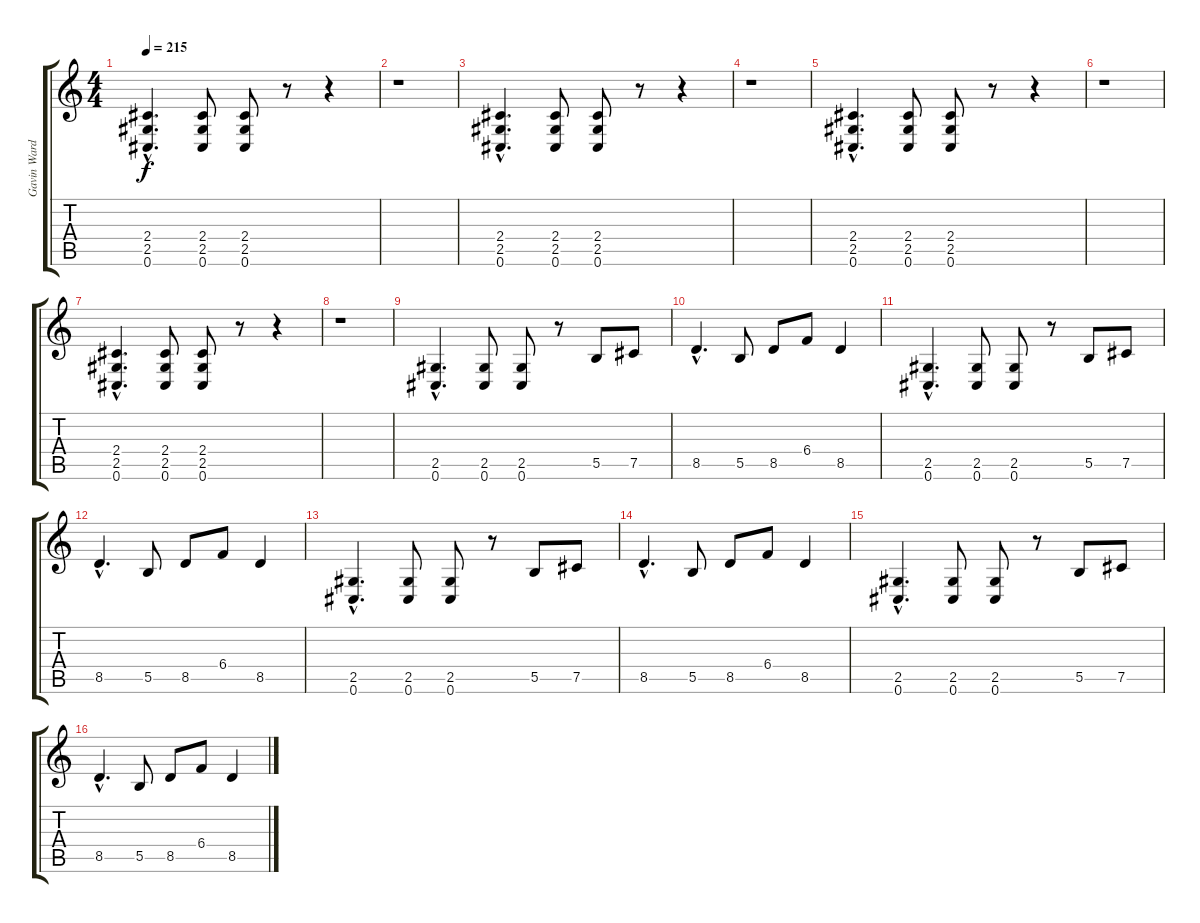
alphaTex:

\track ("Gavin Ward" "Gavin Ward") {instrument distortionguitar}
\staff {score tabs}
\tuning (Db4 Ab3 E3 B2 Gb2 Db2) {hide}
\ts (4 4)
\tempo 215
\clef g2
\ks c
(2.4{hac} 2.5{hac} 0.6{hac}).4{d dy f instrument distortionguitar} (2.4 2.5 0.6).8 (2.4 2.5 0.6).8 r.8 r.4 |
r.1 |
(2.4{hac} 2.5{hac} 0.6{hac}).4{d} (2.4 2.5 0.6).8 (2.4 2.5 0.6).8 r.8 r.4 |
r.1 |
(2.4{hac} 2.5{hac} 0.6{hac}).4{d} (2.4 2.5 0.6).8 (2.4 2.5 0.6).8 r.8 r.4 |
r.1 |
(2.4{hac} 2.5{hac} 0.6{hac}).4{d} (2.4 2.5 0.6).8 (2.4 2.5 0.6).8 r.8 r.4 |
r.1 |
(2.5{hac} 0.6{hac}).4{d} (2.5 0.6).8 (2.5 0.6).8 r.8 5.5.8 7.5.8 |
8.5{hac}.4{d} 5.5.8 8.5.8 6.4.8 8.5.4 |
(2.5{hac} 0.6{hac}).4{d} (2.5 0.6).8 (2.5 0.6).8 r.8 5.5.8 7.5.8 |
8.5{hac}.4{d} 5.5.8 8.5.8 6.4.8 8.5.4 |
(2.5{hac} 0.6{hac}).4{d} (2.5 0.6).8 (2.5 0.6).8 r.8 5.5.8 7.5.8 |
8.5{hac}.4{d} 5.5.8 8.5.8 6.4.8 8.5.4 |
(2.5{hac} 0.6{hac}).4{d} (2.5 0.6).8 (2.5 0.6).8 r.8 5.5.8 7.5.8 |
8.5{hac}.4{d} 5.5.8 8.5.8 6.4.8 8.5.4
